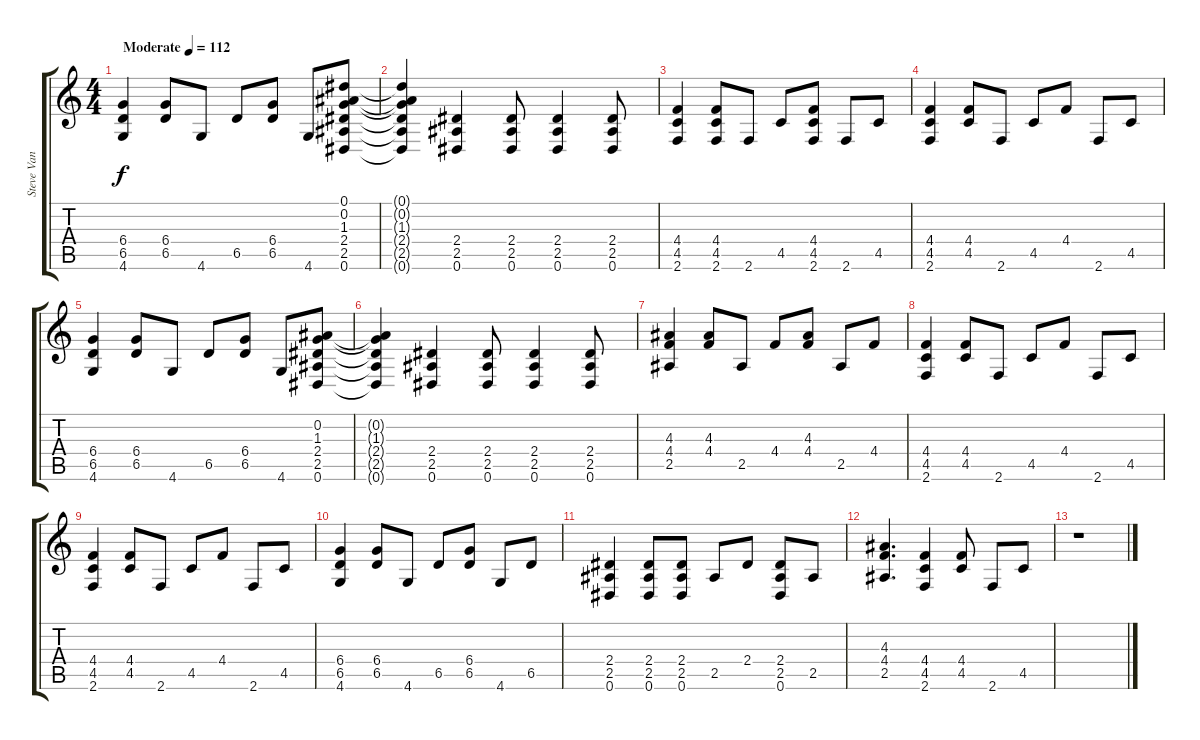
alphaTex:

\track ("Steve Van Zandt (Guitar 1)" "Steve Van ") {instrument distortionguitar}
\staff {score tabs}
\tuning (Eb4 Bb3 Gb3 Db3 Ab2 Eb2) {hide}
\ts (4 4)
\tempo (112 "Moderate")
\clef g2
\ks c
(6.4 6.5 4.6).4{dy f instrument distortionguitar} (6.4 6.5).8 4.6.8 6.5.8 (6.4 6.5).8 4.6.8 (0.1 0.2 1.3 2.4 2.5 0.6).8 |
(0.1{t} 0.2{t} 1.3{t} 2.4{t} 2.5{t} 0.6{t}).4 (2.4 2.5 0.6).4 (2.4 2.5 0.6).8 (2.4 2.5 0.6).4 (2.4 2.5 0.6).8 |
(4.4 4.5 2.6).4 (4.4 4.5 2.6).8 2.6.8 4.5.8 (4.4 4.5 2.6).8 2.6.8 4.5.8 |
(4.4 4.5 2.6).4 (4.4 4.5).8 2.6.8 4.5.8 4.4.8 2.6.8 4.5.8 |
(6.4 6.5 4.6).4 (6.4 6.5).8 4.6.8 6.5.8 (6.4 6.5).8 4.6.8 (0.2 1.3 2.4 2.5 0.6).8 |
(0.2{t} 1.3{t} 2.4{t} 2.5{t} 0.6{t}).4 (2.4 2.5 0.6).4 (2.4 2.5 0.6).8 (2.4 2.5 0.6).4 (2.4 2.5 0.6).8 |
(4.3 4.4 2.5).4 (4.3 4.4).8 2.5.8 4.4.8 (4.3 4.4).8 2.5.8 4.4.8 |
(4.4 4.5 2.6).4 (4.4 4.5).8 2.6.8 4.5.8 4.4.8 2.6.8 4.5.8 |
(4.4 4.5 2.6).4 (4.4 4.5).8 2.6.8 4.5.8 4.4.8 2.6.8 4.5.8 |
(6.4 6.5 4.6).4 (6.4 6.5).8 4.6.8 6.5.8 (6.4 6.5).8 4.6.8 6.5.8 |
(2.4 2.5 0.6).4 (2.4 2.5 0.6).8 (2.4 2.5 0.6).8 2.5.8 2.4.8 (2.4 2.5 0.6).8 2.5.8 |
(4.3 4.4 2.5).4{d} (4.4 4.5 2.6).4 (4.4 4.5).8 2.6.8 4.5.8 |
r.1
